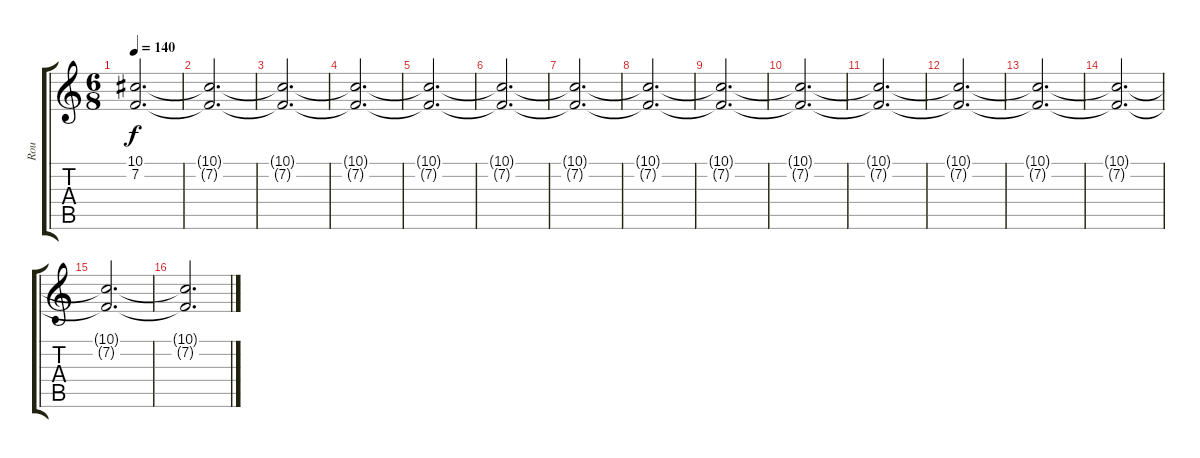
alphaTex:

\track ("Rou" "Rou") {instrument pad2warm}
\staff {score tabs}
\tuning (Eb4 Bb3 Gb3 Db3 Ab2 Db2) {hide}
\ts (6 8)
\tempo 140
\clef g2
\ks c
(10.1{t} 7.2{t}).2{d dy f} |
(10.1{t} 7.2{t}).2{d} |
(10.1{t} 7.2{t}).2{d} |
(10.1{t} 7.2{t}).2{d} |
(10.1{t} 7.2{t}).2{d} |
(10.1{t} 7.2{t}).2{d} |
(10.1{t} 7.2{t}).2{d} |
(10.1{t} 7.2{t}).2{d} |
(10.1{t} 7.2{t}).2{d} |
(10.1{t} 7.2{t}).2{d} |
(10.1{t} 7.2{t}).2{d} |
(10.1{t} 7.2{t}).2{d} |
(10.1{t} 7.2{t}).2{d} |
(10.1{t} 7.2{t}).2{d} |
(10.1{t} 7.2{t}).2{d} |
(10.1{t} 7.2{t}).2{d}
